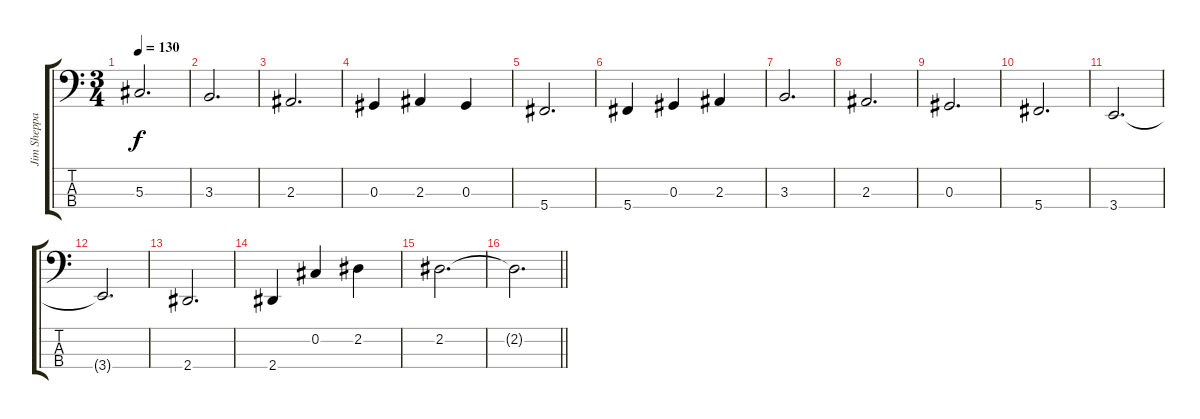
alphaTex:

\track ("Jim Sheppard" "Jim Sheppa") {instrument electricbasspick}
\staff {score tabs}
\tuning (Gb2 Db2 Ab1 Db1) {hide}
\ts (3 4)
\tempo 130
\clef f4
\ks c
5.3.2{d dy f} |
3.3.2{d} |
2.3.2{d} |
0.3.4 2.3.4 0.3.4 |
5.4.2{d} |
5.4.4 0.3.4 2.3.4 |
3.3.2{d} |
2.3.2{d} |
0.3.2{d} |
5.4.2{d} |
3.4.2{d} |
3.4{t}.2{d} |
2.4.2{d} |
2.4.4 0.2.4 2.2.4 |
2.2.2{d} |
\barLineRight lightlight
2.2{t}.2{d}
